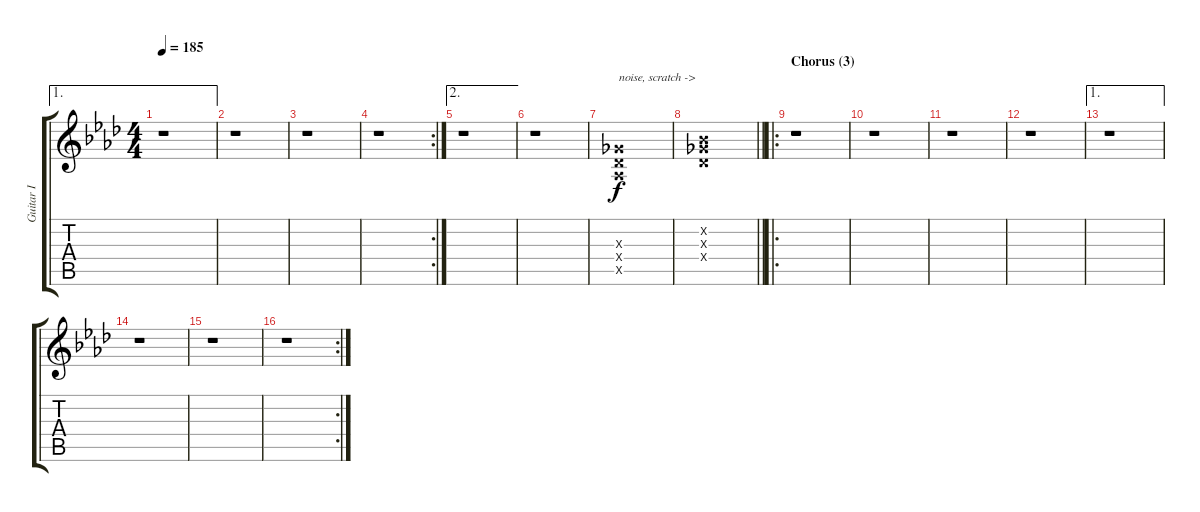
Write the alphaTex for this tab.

\track ("Guitar I" "Guitar I") {instrument distortionguitar}
\staff {score tabs}
\tuning (Eb4 Bb3 Gb3 Db3 Ab2 Db2) {hide}
\ae 1
\ts (4 4)
\tempo 185
\clef g2
\ks fminor
r.1{dy f} |
r.1 |
r.1 |
\rc 2
r.1 |
\ae 2
r.1 |
r.1 |
(0.3{x} 0.4{x} 0.5{x}).1{txt "noise, scratch ->"} |
\barLineRight lightlight
(0.2{x} 0.3{x} 0.4{x}).1 |
\ro
\section ("" "Chorus (3)")
r.1 |
r.1 |
r.1 |
r.1 |
\ae 1
r.1 |
r.1 |
r.1 |
\rc 2
r.1
